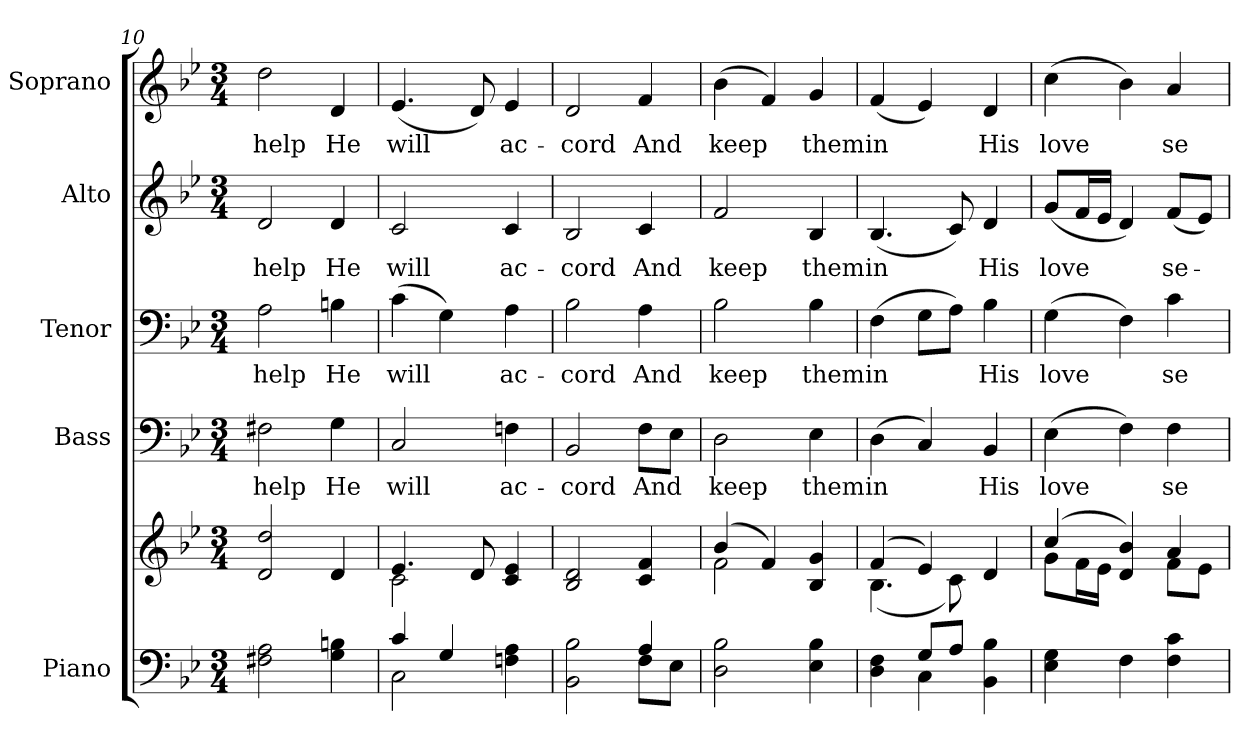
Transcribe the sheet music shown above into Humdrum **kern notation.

**kern	**kern	**kern	**text	**kern	**text	**kern	**text	**kern	**text
*part5	*part5	*part4	*part4	*part3	*part3	*part2	*part2	*part1	*part1
*staff6	*staff5	*staff4	*staff4	*staff3	*staff3	*staff2	*staff2	*staff1	*staff1
*I"Piano	*	*I"Bass	*	*I"Tenor	*	*I"Alto	*	*I"Soprano	*
*I'Pno.	*	*I'B.	*	*I'T.	*	*I'A.	*	*I'S.	*
*clefF4	*clefG2	*clefF4	*	*clefF4	*	*clefG2	*	*clefG2	*
*k[b-e-]	*k[b-e-]	*k[b-e-]	*	*k[b-e-]	*	*k[b-e-]	*	*k[b-e-]	*
*B-:	*B-:	*B-:	*	*B-:	*	*B-:	*	*B-:	*
*M3/4	*M3/4	*M3/4	*	*M3/4	*	*M3/4	*	*M3/4	*
=10	=10	=10	=10	=10	=10	=10	=10	=10	=10
!	!	!	!LO:LY:b:color=#000000	!	!	!	!	!	!
!	!	!	!	!	!LO:LY:b:color=#000000	!	!	!	!
!	!	!	!	!	!	!	!LO:LY:b:color=#000000	!	!
!	!	!	!	!	!	!	!	!	!LO:LY:b:color=#000000
2F#Xi\ 2Ai	2di/ 2ddi	2F#Xi\	help	2Ai\	help	2di/	help	2ddi\	help
!	!	!	!LO:LY:b:color=#000000	!	!	!	!	!	!
!	!	!	!	!	!LO:LY:b:color=#000000	!	!	!	!
!	!	!	!	!	!	!	!LO:LY:b:color=#000000	!	!
!	!	!	!	!	!	!	!	!	!LO:LY:b:color=#000000
4Gi\ 4Bni	4di/	4Gi\	He	4Bni\	He	4di/	He	4di/	He
=11	=11	=11	=11	=11	=11	=11	=11	=11	=11
*^	*^	*	*	*	*	*	*	*	*
!	!	!	!	!	!LO:LY:b:color=#000000	!	!	!	!	!	!
!	!	!	!	!	!	!	!LO:LY:b:color=#000000	!	!	!	!
!	!	!	!	!	!	!	!	!	!LO:LY:b:color=#000000	!	!
!	!	!	!	!	!	!	!	!	!	!	!LO:LY:b:color=#000000
4ci/	2Ci\	4.e-i/	2ci\	2Ci/	will	(4ci\	will	2ci/	will	(4.e-i/	will
4Gi/	.	.	.	.	.	4Gi\)	.	.	.	.	.
.	.	8di/	.	.	.	.	.	.	.	8di/)	.
!	!	!	!	!	!LO:LY:b:color=#000000	!	!	!	!	!	!
!	!	!	!	!	!	!	!LO:LY:b:color=#000000	!	!	!	!
!	!	!	!	!	!	!	!	!	!LO:LY:b:color=#000000	!	!
!	!	!	!	!	!	!	!	!	!	!	!LO:LY:b:color=#000000
4Fni\ 4Ai	4ryy	4ci/ 4e-i	4ryy	4Fni\	ac-	4Ai\	ac-	4ci/	ac-	4e-i/	ac-
*	*	*v	*v	*	*	*	*	*	*	*	*
=12	=12	=12	=12	=12	=12	=12	=12	=12	=12	=12
*	*	*^	*	*	*	*	*	*	*	*
!	!	!	!	!	!LO:LY:b:color=#000000	!	!	!	!	!	!
*	*	*v	*v	*	*	*	*	*	*	*	*
*	*	*^	*	*	*	*	*	*	*	*
!	!	!	!	!	!	!	!LO:LY:b:color=#000000	!	!	!	!
*	*	*v	*v	*	*	*	*	*	*	*	*
*	*	*^	*	*	*	*	*	*	*	*
!	!	!	!	!	!	!	!	!	!LO:LY:b:color=#000000	!	!
*	*	*v	*v	*	*	*	*	*	*	*	*
*	*	*^	*	*	*	*	*	*	*	*
!	!	!	!	!	!	!	!	!	!	!	!LO:LY:b:color=#000000
*	*	*v	*v	*	*	*	*	*	*	*	*
2BB-i\ 2B-i	2ryy	2B-i/ 2di	2BB-i/	-cord	2B-i\	-cord	2B-i/	-cord	2di/	-cord
!	!	!	!	!LO:LY:b:color=#000000	!	!	!	!	!	!
!	!	!	!	!	!	!LO:LY:b:color=#000000	!	!	!	!
!	!	!	!	!	!	!	!	!LO:LY:b:color=#000000	!	!
!	!	!	!	!	!	!	!	!	!	!LO:LY:b:color=#000000
4Ai/	8Fi\L	4ci/ 4fi	8Fi\L	And	4Ai\	And	4ci/	And	4fi/	And
.	8E-i\J	.	8E-i\J	.	.	.	.	.	.	.
*v	*v	*	*	*	*	*	*	*	*	*
!!LO:PB:g=z
=13	=13	=13	=13	=13	=13	=13	=13	=13	=13
*	*^	*	*	*	*	*	*	*	*
*^	*	*	*	*	*	*	*	*	*	*
!	!	!	!	!	!LO:LY:b:color=#000000	!	!	!	!	!	!
*v	*v	*	*	*	*	*	*	*	*	*	*
*^	*	*	*	*	*	*	*	*	*	*
!	!	!	!	!	!	!	!LO:LY:b:color=#000000	!	!	!	!
*v	*v	*	*	*	*	*	*	*	*	*	*
*^	*	*	*	*	*	*	*	*	*	*
!	!	!	!	!	!	!	!	!	!LO:LY:b:color=#000000	!	!
*v	*v	*	*	*	*	*	*	*	*	*	*
*^	*	*	*	*	*	*	*	*	*	*
!	!	!	!	!	!	!	!	!	!	!	!LO:LY:b:color=#000000
*v	*v	*	*	*	*	*	*	*	*	*	*
2Di\ 2B-i	(4b-i/	2fi\	2Di\	keep	2B-i\	keep	2fi/	keep	(4b-i\	keep
.	4fi/)	.	.	.	.	.	.	.	4fi/)	.
!	!	!	!	!LO:LY:b:color=#000000	!	!	!	!	!	!
!	!	!	!	!	!	!LO:LY:b:color=#000000	!	!	!	!
!	!	!	!	!	!	!	!	!LO:LY:b:color=#000000	!	!
!	!	!	!	!	!	!	!	!	!	!LO:LY:b:color=#000000
4E-i\ 4B-i	4B-i/ 4gi	4ryy	4E-i\	them	4B-i\	them	4B-i/	them	4gi/	them
=14	=14	=14	=14	=14	=14	=14	=14	=14	=14	=14
*^	*	*	*	*	*	*	*	*	*	*
!	!	!	!	!	!LO:LY:b:color=#000000	!	!	!	!	!	!
!	!	!	!	!	!	!	!LO:LY:b:color=#000000	!	!	!	!
!	!	!	!	!	!	!	!	!	!LO:LY:b:color=#000000	!	!
!	!	!	!	!	!	!	!	!	!	!	!LO:LY:b:color=#000000
4Di\ 4Fi	4ryy	(4fi/	(4.B-i\	(4Di\	in	(4Fi\	in	(4.B-i/	in	(4fi/	in
8Gi/L	4Ci\	4e-i/)	.	4Ci/)	.	8Gi\L	.	.	.	4e-i/)	.
8Ai/J	.	.	8ci\)	.	.	8Ai\J)	.	8ci/)	.	.	.
!	!	!	!	!	!LO:LY:b:color=#000000	!	!	!	!	!	!
!	!	!	!	!	!	!	!LO:LY:b:color=#000000	!	!	!	!
!	!	!	!	!	!	!	!	!	!LO:LY:b:color=#000000	!	!
!	!	!	!	!	!	!	!	!	!	!	!LO:LY:b:color=#000000
4BB-i\ 4B-i	4ryy	4di/	4ryy	4BB-i/	His	4B-i\	His	4di/	His	4di/	His
*v	*v	*	*	*	*	*	*	*	*	*	*
=15	=15	=15	=15	=15	=15	=15	=15	=15	=15	=15
*^	*	*	*	*	*	*	*	*	*	*
!	!	!	!	!	!LO:LY:b:color=#000000	!	!	!	!	!	!
*v	*v	*	*	*	*	*	*	*	*	*	*
*^	*	*	*	*	*	*	*	*	*	*
!	!	!	!	!	!	!	!LO:LY:b:color=#000000	!	!	!	!
*v	*v	*	*	*	*	*	*	*	*	*	*
*^	*	*	*	*	*	*	*	*	*	*
!	!	!	!	!	!	!	!	!	!LO:LY:b:color=#000000	!	!
*v	*v	*	*	*	*	*	*	*	*	*	*
*^	*	*	*	*	*	*	*	*	*	*
!	!	!	!	!	!	!	!	!	!	!	!LO:LY:b:color=#000000
*v	*v	*	*	*	*	*	*	*	*	*	*
4E-i\ 4Gi	(4cci/	8gi\L	(4E-i\	love	(4Gi\	love	(8gi/L	love	(4cci\	love
.	.	16fi\L	.	.	.	.	16fi/L	.	.	.
.	.	16e-i\JJ	.	.	.	.	16e-i/JJ	.	.	.
4Fi\	4di/ 4b-i)	4ryy	4Fi\)	.	4Fi\)	.	4di/)	.	4b-i\)	.
!	!	!	!	!LO:LY:b:color=#000000	!	!	!	!	!	!
!	!	!	!	!	!	!LO:LY:b:color=#000000	!	!	!	!
!	!	!	!	!	!	!	!	!LO:LY:b:color=#000000	!	!
!	!	!	!	!	!	!	!	!	!	!LO:LY:b:color=#000000
4Fi\ 4ci	4ai/	8fi\L	4Fi\	se-	4ci\	se-	(8fi/L	se-	4ai/	se-
.	.	8e-i\J	.	.	.	.	8e-i/J)	.	.	.
*	*v	*v	*	*	*	*	*	*	*	*
=	=	=	=	=	=	=	=	=	=
*-	*-	*-	*-	*-	*-	*-	*-	*-	*-
